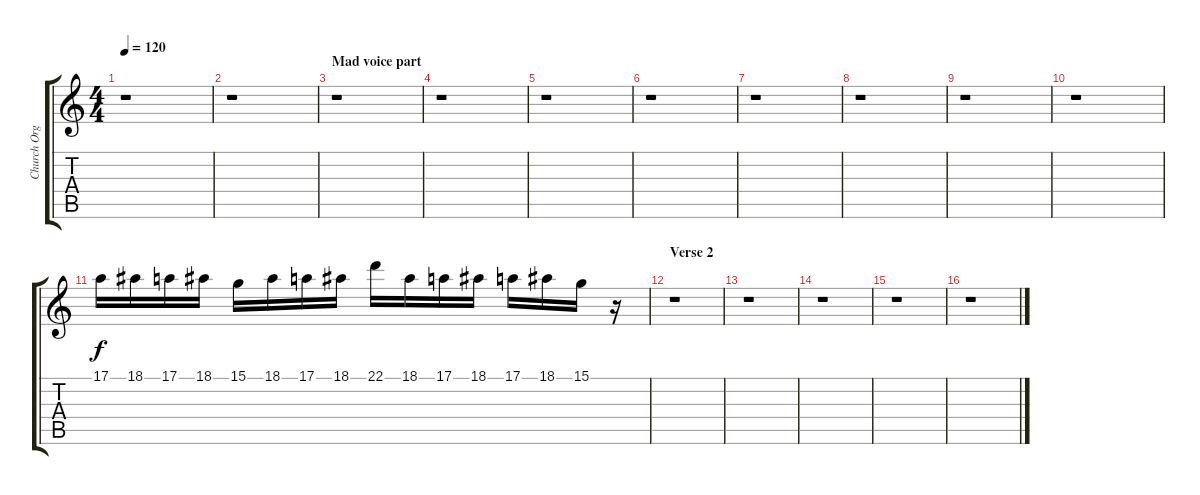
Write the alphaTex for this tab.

\track ("Church Organ" "Church Org") {instrument churchorgan}
\staff {score tabs}
\tuning (E4 B3 G3 D3 A2 E2) {hide}
\ts (4 4)
\tempo 120
\clef g2
\ks c
r.1{dy f} |
r.1 |
\section ("" "Mad voice part")
r.1 |
r.1 |
r.1 |
r.1 |
r.1 |
r.1 |
r.1 |
r.1 |
17.1.16 18.1.16 17.1.16 18.1.16 15.1.16 18.1.16 17.1.16 18.1.16 22.1.16 18.1.16 17.1.16 18.1.16 17.1.16 18.1.16 15.1.16 r.16 |
\section ("" "Verse 2")
r.1 |
r.1 |
r.1 |
r.1 |
r.1
